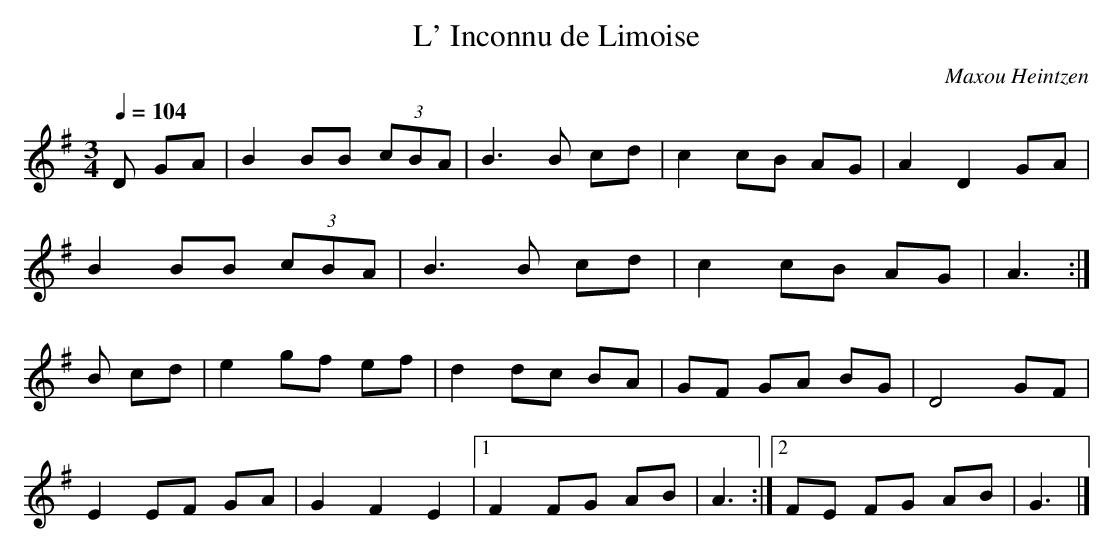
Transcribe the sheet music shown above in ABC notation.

X:1
T: Inconnu de Limoise, L'
C: Maxou Heintzen
M: 3/4
L: 1/8
Q: 1/4=104
K: G
D GA | B2 BB (3cBA | B3 B cd | c2 cB AG | A2 D2 GA |
       B2 BB (3cBA | B3 B cd |c2 cB AG | A3 :|
B cd | e2 gf ef | d2 dc BA | GF GA BG | D4 GF |
       E2 EF GA | G2F2 E2 | [1 F2 FG AB | A3 :| [2 FE FG AB | G3 |]
